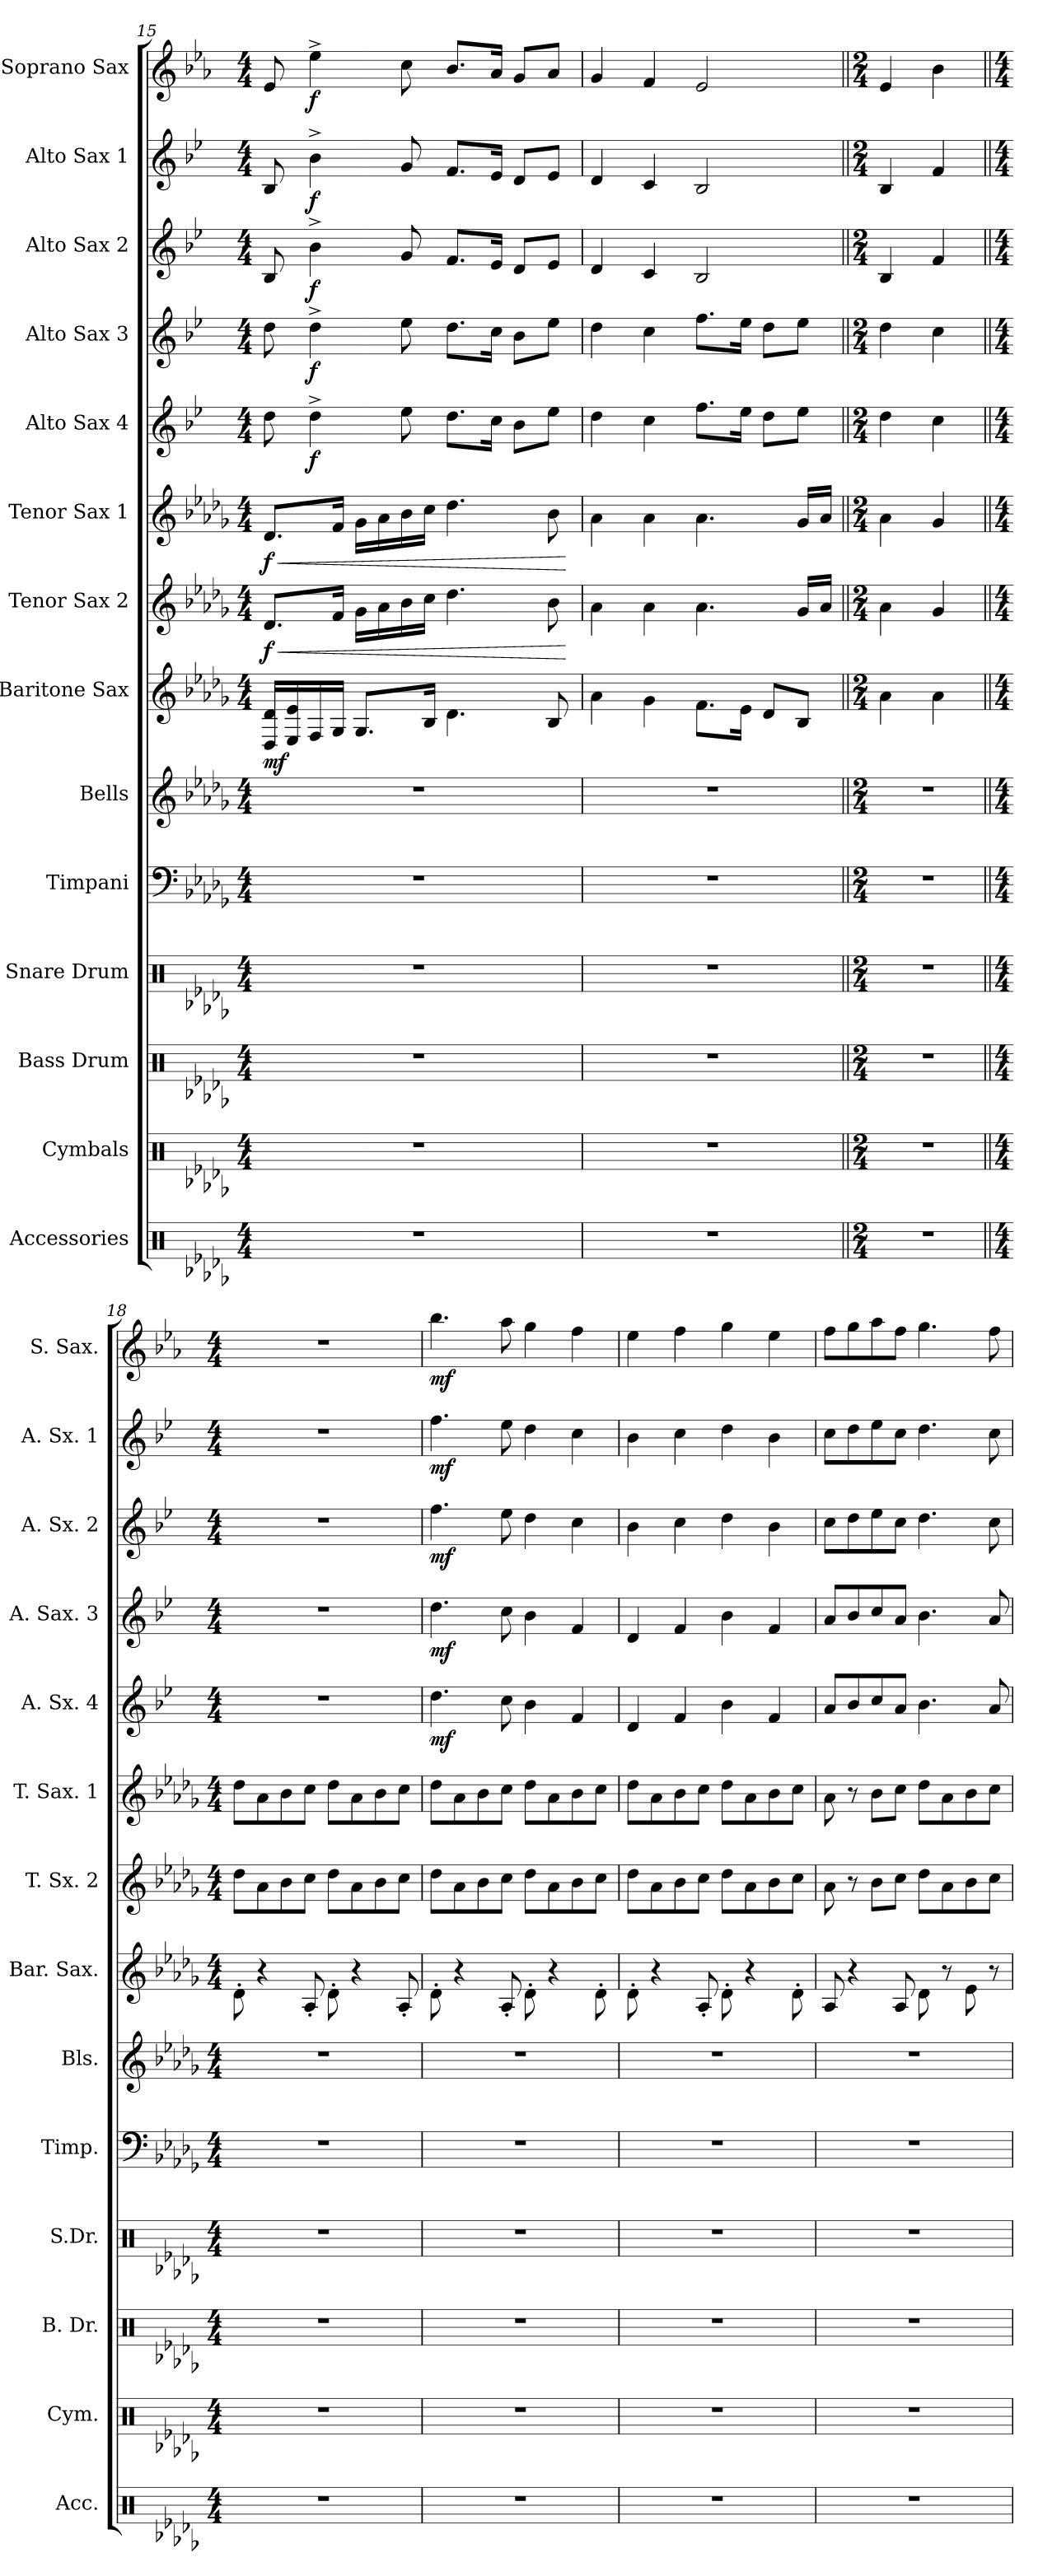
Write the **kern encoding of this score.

**kern	**kern	**kern	**kern	**kern	**kern	**kern	**dynam	**kern	**dynam	**kern	**dynam	**kern	**dynam	**kern	**dynam	**kern	**dynam	**kern	**dynam	**kern	**dynam
*part14	*part13	*part12	*part11	*part10	*part9	*part8	*part8	*part7	*part7	*part6	*part6	*part5	*part5	*part4	*part4	*part3	*part3	*part2	*part2	*part1	*part1
*staff14	*staff13	*staff12	*staff11	*staff10	*staff9	*staff8	*staff8	*staff7	*staff7	*staff6	*staff6	*staff5	*staff5	*staff4	*staff4	*staff3	*staff3	*staff2	*staff2	*staff1	*staff1
*I"Accessories	*I"Cymbals	*I"Bass Drum	*I"Snare Drum	*I"Timpani	*I"Bells	*I"Baritone Sax	*	*I"Tenor Sax 2	*	*I"Tenor Sax 1	*	*I"Alto Sax 4	*	*I"Alto Sax  3	*	*I"Alto Sax 2	*	*I"Alto Sax 1	*	*I"Soprano Sax	*
*I'Acc.	*I'Cym.	*I'B. Dr.	*I'S.Dr.	*I'Timp.	*I'Bls.	*I'Bar. Sax.	*	*I'T. Sx. 2	*	*I'T. Sax. 1	*	*I'A. Sx. 4	*	*I'A. Sax. 3	*	*I'A. Sx. 2	*	*I'A. Sx. 1	*	*I'S. Sax.	*
!!LO:PB:g=z
*clefX	*clefX	*clefX	*clefX	*clefF4	*clefG2	*clefG2	*	*clefG2	*	*clefG2	*	*clefG2	*	*clefG2	*	*clefG2	*	*clefG2	*	*clefG2	*
*	*	*	*	*	*ITrd-14c-24	*ITrd12c21	*	*ITrd8c14	*	*ITrd8c14	*	*ITrd5c9	*	*ITrd5c9	*	*ITrd5c9	*	*ITrd5c9	*	*ITrd1c2	*
*k[b-e-a-d-g-]	*k[b-e-a-d-g-]	*k[b-e-a-d-g-]	*k[b-e-a-d-g-]	*k[b-e-a-d-g-]	*k[b-e-a-d-g-]	*k[b-e-a-d-g-]	*	*k[b-e-a-d-g-]	*	*k[b-e-a-d-g-]	*	*k[b-e-a-d-g-]	*	*k[b-e-a-d-g-]	*	*k[b-e-a-d-g-]	*	*k[b-e-a-d-g-]	*	*k[b-e-a-d-g-]	*
*D-:	*D-:	*D-:	*D-:	*D-:	*D-:	*D-:	*	*D-:	*	*D-:	*	*D-:	*	*D-:	*	*D-:	*	*D-:	*	*D-:	*
*M4/4	*M4/4	*M4/4	*M4/4	*M4/4	*M4/4	*M4/4	*	*M4/4	*	*M4/4	*	*M4/4	*	*M4/4	*	*M4/4	*	*M4/4	*	*M4/4	*
=15	=15	=15	=15	=15	=15	=15	=15	=15	=15	=15	=15	=15	=15	=15	=15	=15	=15	=15	=15	=15	=15
!	!	!	!	!	!	!	!LO:DY:b	!	!LO:HP:b	!	!LO:HP:b	!	!	!	!	!	!	!	!	!	!
!	!	!	!	!	!	!	!	!	!LO:DY:n=1:b	!	!LO:DY:n=1:b	!	!	!	!	!	!	!	!	!	!
1r	1r	1r	1r	1r	1r	16DD-/ 16D-/LL	mf	8.D-/L	< f	8.D-/L	< f	8f\	.	8f\	.	8D-/	.	8D-/	.	8d-/	.
.	.	.	.	.	.	16EE-/ 16E-/	.	.	.	.	.	.	.	.	.	.	.	.	.	.	.
!	!	!	!	!	!	!	!	!	!	!	!	!	!LO:DY:b	!	!LO:DY:b	!	!LO:DY:b	!	!LO:DY:b	!	!LO:DY:b
.	.	.	.	.	.	16FF/	.	.	.	.	.	4f^\	f	4f^\	f	4d-^\	f	4d-^\	f	4dd-^\	f
.	.	.	.	.	.	16GG-/JJ	.	16F/Jk	.	16F/Jk	.	.	.	.	.	.	.	.	.	.	.
.	.	.	.	.	.	8.GG-/L	.	16G-\LL	.	16G-\LL	.	.	.	.	.	.	.	.	.	.	.
.	.	.	.	.	.	.	.	16A-\	.	16A-\	.	.	.	.	.	.	.	.	.	.	.
.	.	.	.	.	.	.	.	16B-\	.	16B-\	.	8g-\	.	8g-\	.	8B-/	.	8B-/	.	8b-\	.
.	.	.	.	.	.	16BB-/Jk	.	16c\JJ	.	16c\JJ	.	.	.	.	.	.	.	.	.	.	.
.	.	.	.	.	.	4.D-\	.	4.d-\	.	4.d-\	.	8.f\L	.	8.f\L	.	8.A-/L	.	8.A-/L	.	8.a-/L	.
.	.	.	.	.	.	.	.	.	.	.	.	16e-\Jk	.	16e-\Jk	.	16G-/Jk	.	16G-/Jk	.	16g-/Jk	.
.	.	.	.	.	.	.	.	.	.	.	.	8d-\L	.	8d-\L	.	8F/L	.	8F/L	.	8f/L	.
.	.	.	.	.	.	8BB-/	.	8B-\	.	8B-\	.	8g-\J	.	8g-\J	.	8G-/J	.	8G-/J	.	8g-/J	.
.	.	.	.	.	.	.	.	.	[	.	[	.	.	.	.	.	.	.	.	.	.
=16	=16	=16	=16	=16	=16	=16	=16	=16	=16	=16	=16	=16	=16	=16	=16	=16	=16	=16	=16	=16	=16
1r	1r	1r	1r	1r	1r	4A-\	.	4A-\	.	4A-\	.	4f\	.	4f\	.	4F/	.	4F/	.	4f/	.
.	.	.	.	.	.	4G-\	.	4A-\	.	4A-\	.	4e-\	.	4e-\	.	4E-/	.	4E-/	.	4e-/	.
.	.	.	.	.	.	8.F\L	.	4.A-\	.	4.A-\	.	8.a-\L	.	8.a-\L	.	2D-/	.	2D-/	.	2d-/	.
.	.	.	.	.	.	16E-\Jk	.	.	.	.	.	16g-\Jk	.	16g-\Jk	.	.	.	.	.	.	.
.	.	.	.	.	.	8D-/L	.	.	.	.	.	8f\L	.	8f\L	.	.	.	.	.	.	.
.	.	.	.	.	.	8BB-/J	.	16G-/LL	.	16G-/LL	.	8g-\J	.	8g-\J	.	.	.	.	.	.	.
.	.	.	.	.	.	.	.	16A-/JJ	.	16A-/JJ	.	.	.	.	.	.	.	.	.	.	.
=17||	=17||	=17||	=17||	=17||	=17||	=17||	=17||	=17||	=17||	=17||	=17||	=17||	=17||	=17||	=17||	=17||	=17||	=17||	=17||	=17||	=17||
*M2/4	*M2/4	*M2/4	*M2/4	*M2/4	*M2/4	*M2/4	*	*M2/4	*	*M2/4	*	*M2/4	*	*M2/4	*	*M2/4	*	*M2/4	*	*M2/4	*
2r	2r	2r	2r	2r	2r	4A-\	.	4A-\	.	4A-\	.	4f\	.	4f\	.	4D-/	.	4D-/	.	4d-/	.
.	.	.	.	.	.	4A-\	.	4G-/	.	4G-/	.	4e-\	.	4e-\	.	4A-/	.	4A-/	.	4a-\	.
=18||	=18||	=18||	=18||	=18||	=18||	=18||	=18||	=18||	=18||	=18||	=18||	=18||	=18||	=18||	=18||	=18||	=18||	=18||	=18||	=18||	=18||
*M4/4	*M4/4	*M4/4	*M4/4	*M4/4	*M4/4	*M4/4	*	*M4/4	*	*M4/4	*	*M4/4	*	*M4/4	*	*M4/4	*	*M4/4	*	*M4/4	*
*	*	*	*	*	*	*	*	*	*	*	*	*	*	*	*	*	*	*	*	*MM150	*
1r	1r	1r	1r	1r	1r	8D-'\	.	8d-\L	.	8d-\L	.	1r	.	1r	.	1r	.	1r	.	1r	.
.	.	.	.	.	.	4r	.	8A-\	.	8A-\	.	.	.	.	.	.	.	.	.	.	.
.	.	.	.	.	.	.	.	8B-\	.	8B-\	.	.	.	.	.	.	.	.	.	.	.
.	.	.	.	.	.	8AA-'/	.	8c\J	.	8c\J	.	.	.	.	.	.	.	.	.	.	.
.	.	.	.	.	.	8D-'\	.	8d-\L	.	8d-\L	.	.	.	.	.	.	.	.	.	.	.
.	.	.	.	.	.	4r	.	8A-\	.	8A-\	.	.	.	.	.	.	.	.	.	.	.
.	.	.	.	.	.	.	.	8B-\	.	8B-\	.	.	.	.	.	.	.	.	.	.	.
.	.	.	.	.	.	8AA-'/	.	8c\J	.	8c\J	.	.	.	.	.	.	.	.	.	.	.
!!LO:PB:g=z
=19	=19	=19	=19	=19	=19	=19	=19	=19	=19	=19	=19	=19	=19	=19	=19	=19	=19	=19	=19	=19	=19
!	!	!	!	!	!	!	!	!	!	!	!	!	!LO:DY:b	!	!LO:DY:b	!	!LO:DY:b	!	!LO:DY:b	!	!LO:DY:b
1r	1r	1r	1r	1r	1r	8D-'\	.	8d-\L	.	8d-\L	.	4.f\	mf	4.f\	mf	4.a-\	mf	4.a-\	mf	4.aa-\	mf
.	.	.	.	.	.	4r	.	8A-\	.	8A-\	.	.	.	.	.	.	.	.	.	.	.
.	.	.	.	.	.	.	.	8B-\	.	8B-\	.	.	.	.	.	.	.	.	.	.	.
.	.	.	.	.	.	8AA-'/	.	8c\J	.	8c\J	.	8e-\	.	8e-\	.	8g-\	.	8g-\	.	8gg-\	.
.	.	.	.	.	.	8D-'\	.	8d-\L	.	8d-\L	.	4d-\	.	4d-\	.	4f\	.	4f\	.	4ff\	.
.	.	.	.	.	.	4r	.	8A-\	.	8A-\	.	.	.	.	.	.	.	.	.	.	.
.	.	.	.	.	.	.	.	8B-\	.	8B-\	.	4A-/	.	4A-/	.	4e-\	.	4e-\	.	4ee-\	.
.	.	.	.	.	.	8D-'\	.	8c\J	.	8c\J	.	.	.	.	.	.	.	.	.	.	.
=20	=20	=20	=20	=20	=20	=20	=20	=20	=20	=20	=20	=20	=20	=20	=20	=20	=20	=20	=20	=20	=20
1r	1r	1r	1r	1r	1r	8D-'\	.	8d-\L	.	8d-\L	.	4F/	.	4F/	.	4d-\	.	4d-\	.	4dd-\	.
.	.	.	.	.	.	4r	.	8A-\	.	8A-\	.	.	.	.	.	.	.	.	.	.	.
.	.	.	.	.	.	.	.	8B-\	.	8B-\	.	4A-/	.	4A-/	.	4e-\	.	4e-\	.	4ee-\	.
.	.	.	.	.	.	8AA-'/	.	8c\J	.	8c\J	.	.	.	.	.	.	.	.	.	.	.
.	.	.	.	.	.	8D-'\	.	8d-\L	.	8d-\L	.	4d-\	.	4d-\	.	4f\	.	4f\	.	4ff\	.
.	.	.	.	.	.	4r	.	8A-\	.	8A-\	.	.	.	.	.	.	.	.	.	.	.
.	.	.	.	.	.	.	.	8B-\	.	8B-\	.	4A-/	.	4A-/	.	4d-\	.	4d-\	.	4dd-\	.
.	.	.	.	.	.	8D-'\	.	8c\J	.	8c\J	.	.	.	.	.	.	.	.	.	.	.
=21	=21	=21	=21	=21	=21	=21	=21	=21	=21	=21	=21	=21	=21	=21	=21	=21	=21	=21	=21	=21	=21
1r	1r	1r	1r	1r	1r	8AA-/	.	8A-\	.	8A-\	.	8c/L	.	8c/L	.	8e-\L	.	8e-\L	.	8ee-\L	.
.	.	.	.	.	.	4r	.	8r	.	8r	.	8d-/	.	8d-/	.	8f\	.	8f\	.	8ff\	.
.	.	.	.	.	.	.	.	8B-\L	.	8B-\L	.	8e-/	.	8e-/	.	8g-\	.	8g-\	.	8gg-\	.
.	.	.	.	.	.	8AA-/	.	8c\J	.	8c\J	.	8c/J	.	8c/J	.	8e-\J	.	8e-\J	.	8ee-\J	.
.	.	.	.	.	.	8D-\	.	8d-\L	.	8d-\L	.	4.d-\	.	4.d-\	.	4.f\	.	4.f\	.	4.ff\	.
.	.	.	.	.	.	8r	.	8A-\	.	8A-\	.	.	.	.	.	.	.	.	.	.	.
.	.	.	.	.	.	8E-\	.	8B-\	.	8B-\	.	.	.	.	.	.	.	.	.	.	.
.	.	.	.	.	.	8r	.	8c\J	.	8c\J	.	8c/	.	8c/	.	8e-\	.	8e-\	.	8ee-\	.
=	=	=	=	=	=	=	=	=	=	=	=	=	=	=	=	=	=	=	=	=	=
*-	*-	*-	*-	*-	*-	*-	*-	*-	*-	*-	*-	*-	*-	*-	*-	*-	*-	*-	*-	*-	*-
